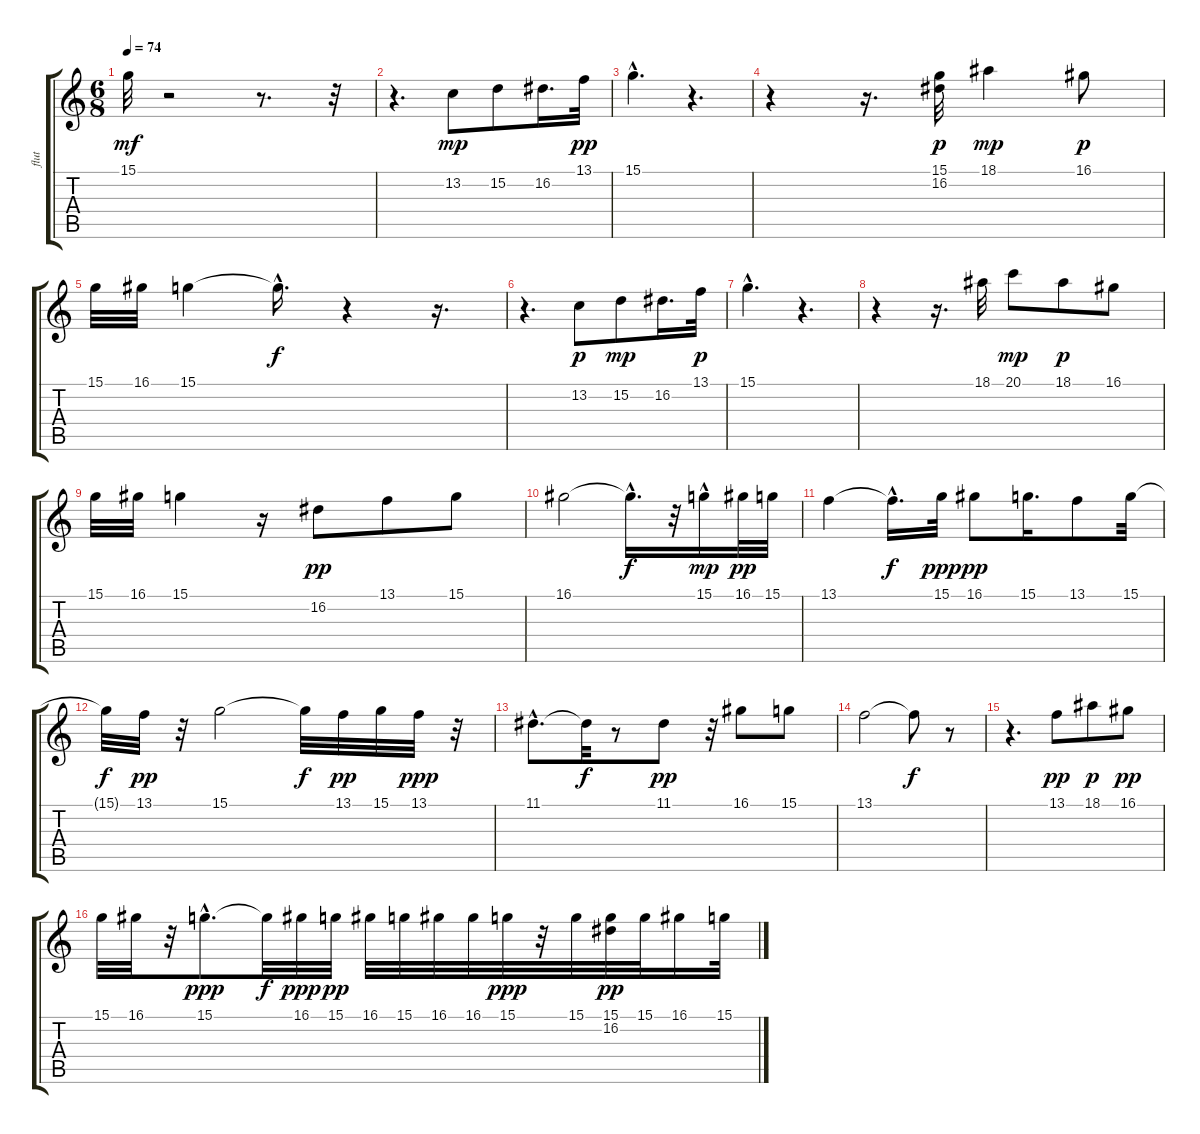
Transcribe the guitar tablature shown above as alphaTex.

\track ("flut" "flut") {instrument flute}
\staff {score tabs}
\tuning (E4 B3 G3 D3 A2 E2) {hide}
\ts (6 8)
\tempo 74
\clef g2
\ks c
15.1.32{dy mf} r.2 r.8{d} r.32 |
r.4{d} 13.2.8{dy mp} 15.2.8 16.2.16{d} 13.1.32{dy pp} |
15.1{hac}.4{d} r.4{d} |
r.4 r.16{d} (15.1 16.2).32{dy p} 18.1.4{dy mp} 16.1.8{dy p} |
15.1.32 16.1.32 15.1.4 15.1{hac t}.16{d dy f} r.4 r.16{d} |
r.4{d} 13.2.8{dy p} 15.2.8{dy mp} 16.2.16{d} 13.1.32{dy p} |
15.1{hac}.4{d} r.4{d} |
r.4 r.16{d} 18.1.32 20.1.8{dy mp} 18.1.8{dy p} 16.1.8 |
15.1.32 16.1.32 15.1.4 r.16 16.2.8{dy pp} 13.1.8 15.1.8 |
16.1.2 16.1{hac t}.16{d dy f} r.32 15.1{hac}.16{dy mp} 16.1.32{dy pp} 15.1.32 |
13.1.4 13.1{hac t}.16{d dy f} 15.1.32{dy ppp} 16.1.8{dy pp} 15.1.16{d} 13.1.8 15.1.32 |
15.1{t}.32{dy f} 13.1.32{dy pp} r.32 15.1.2 15.1{t}.32{dy f} 13.1.32{dy pp} 15.1.32 13.1.32{dy ppp} r.32 |
11.1{hac}.8{d} 11.1{t}.32{dy f} r.8 11.1.8{dy pp} r.32 16.1.8 15.1.8 |
13.1.2 13.1{t}.8{dy f} r.8 |
r.4{d} 13.1.8{dy pp} 18.1.8{dy p} 16.1.8{dy pp} |
15.1.32 16.1.32 r.32 15.1{hac}.8{d dy ppp} 15.1{t}.32{dy f} 16.1.32{dy ppp} 15.1.32{dy pp} 16.1.32 15.1.32 16.1.32 16.1.32 15.1.32{dy ppp} r.32 15.1.32 (15.1 16.2).32{dy pp} 15.1.32 16.1.16 15.1.32
